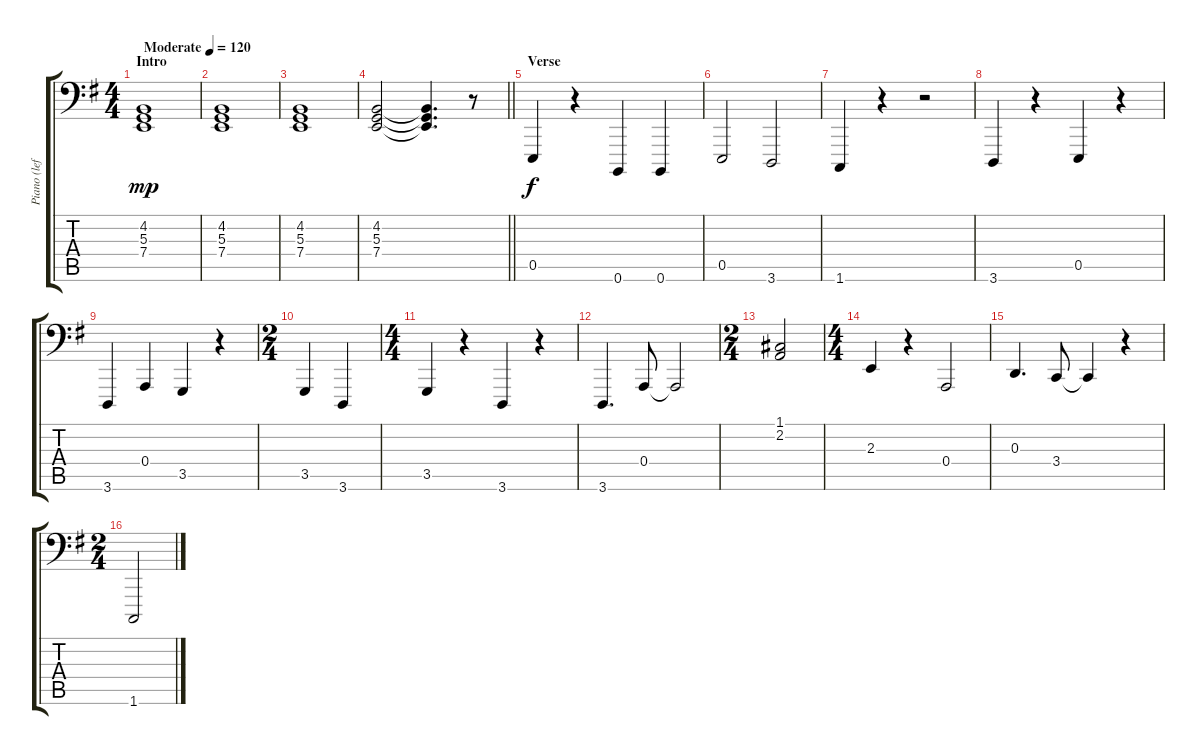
\track ("Piano (left hand)" "Piano (lef") {instrument acousticgrandpiano}
\staff {score tabs}
\tuning (C3 G2 D2 A1 E1 B0) {hide}
\ts (4 4)
\section ("" "Intro")
\tempo (120 "Moderate")
\clef f4
\ks eminor
(4.2 5.3 7.4).1{dy mp instrument acousticgrandpiano} |
(4.2 5.3 7.4).1 |
(4.2 5.3 7.4).1 |
\barLineRight lightlight
(4.2 5.3 7.4).2 (4.2{t} 5.3{t} 7.4{t}).4{d} r.8 |
\section ("" "Verse")
0.5.4{dy f} r.4 0.6.4 0.6.4 |
0.5.2 3.6.2 |
1.6.4 r.4 r.2 |
3.6.4 r.4 0.5.4 r.4 |
3.6.4 0.4.4 3.5.4 r.4 |
\ts (2 4)
3.5.4 3.6.4 |
\ts (4 4)
3.5.4 r.4 3.6.4 r.4 |
3.6.4{d} 0.4.8 0.4{t}.2 |
\ts (2 4)
(1.1 2.2).2 |
\ts (4 4)
2.3.4 r.4 0.4.2 |
0.3.4{d} 3.4.8 3.4{t}.4 r.4 |
\ts (2 4)
1.6.2
